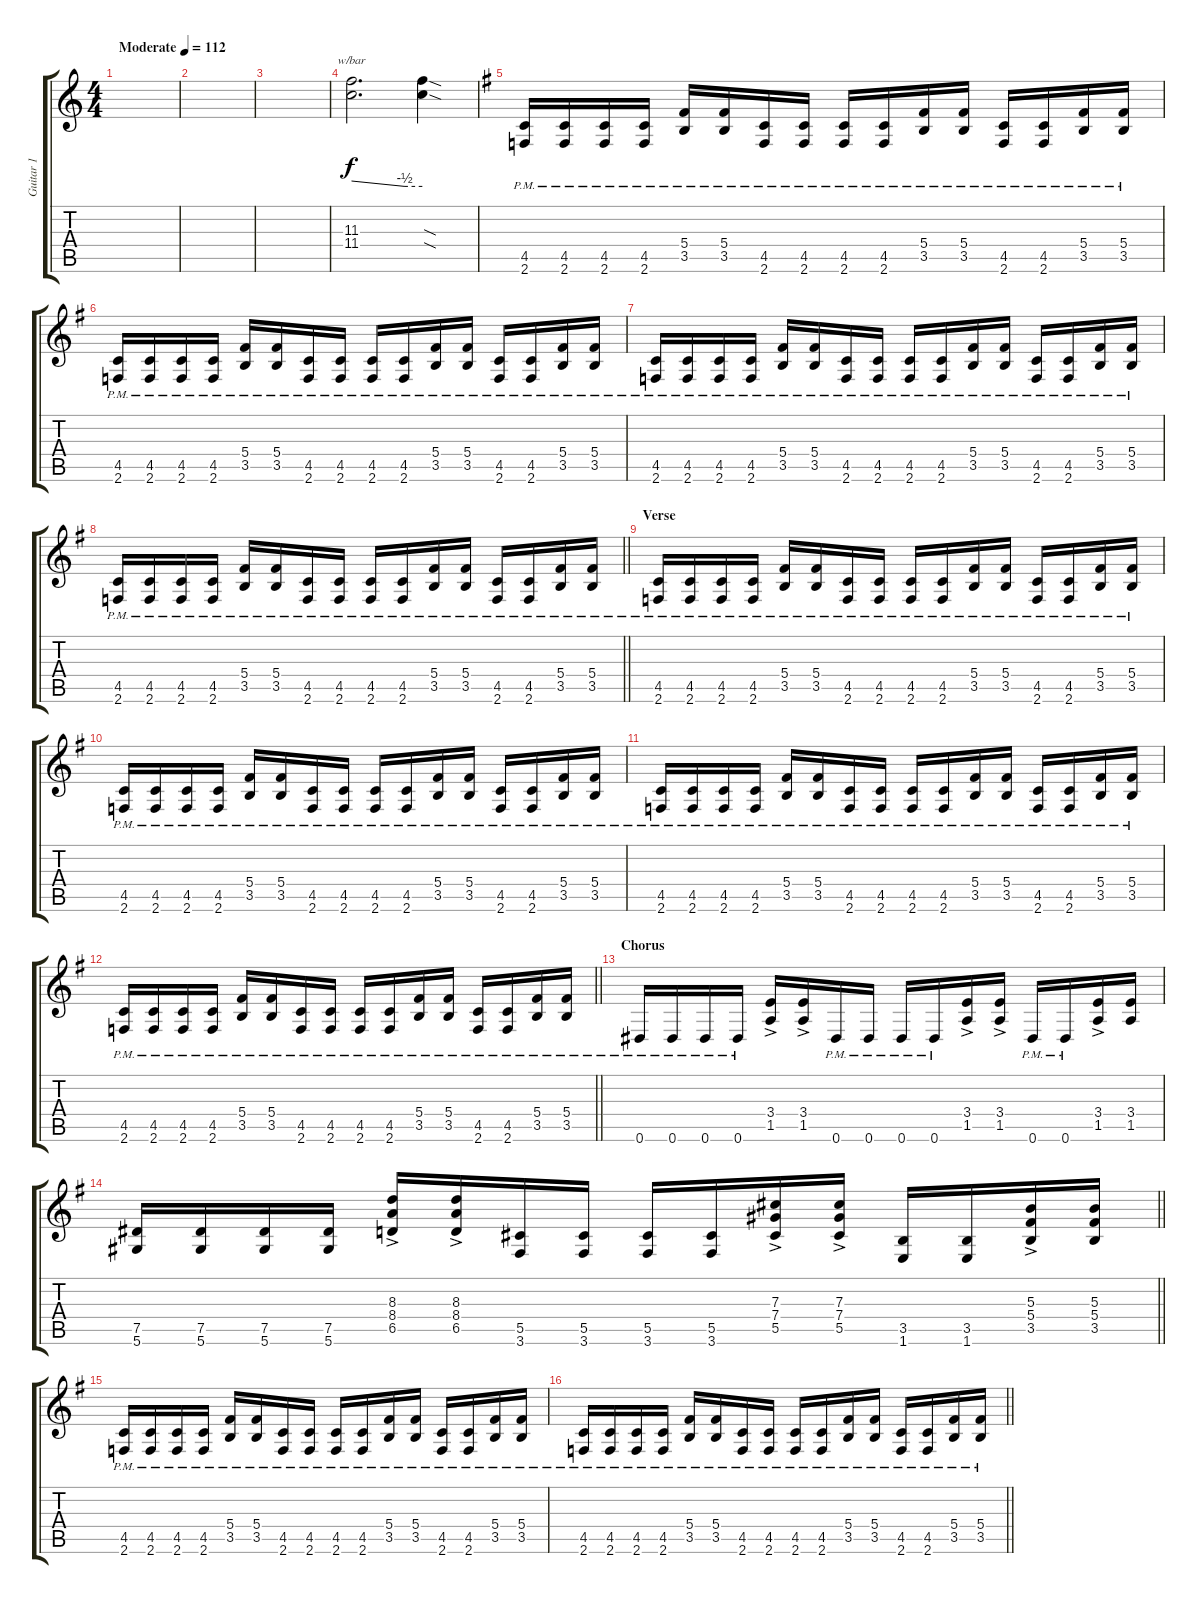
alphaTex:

\track ("Guitar 1" "Guitar 1") {instrument distortionguitar}
\staff {score tabs}
\tuning (Eb4 Bb3 Gb3 Db3 Ab2 Eb2) {hide}
\ts (4 4)
\tempo (112 "Moderate")
\clef g2
\ks c
|
|
|
(11.3 11.4).2{d tbe (custom default 0 0 45 -2 60 -2)} (11.3{sod t} 11.4{sod t}).4 |
\ks g
(4.5{pm} 2.6{pm}).16 (4.5{pm} 2.6{pm}).16 (4.5{pm} 2.6{pm}).16 (4.5{pm} 2.6{pm}).16 (5.4{pm} 3.5{pm}).16 (5.4{pm} 3.5{pm}).16 (4.5{pm} 2.6{pm}).16 (4.5{pm} 2.6{pm}).16 (4.5{pm} 2.6{pm}).16 (4.5{pm} 2.6{pm}).16 (5.4{pm} 3.5{pm}).16 (5.4{pm} 3.5{pm}).16 (4.5{pm} 2.6{pm}).16 (4.5{pm} 2.6{pm}).16 (5.4{pm} 3.5{pm}).16 (5.4{pm} 3.5{pm}).16 |
(4.5{pm} 2.6{pm}).16 (4.5{pm} 2.6{pm}).16 (4.5{pm} 2.6{pm}).16 (4.5{pm} 2.6{pm}).16 (5.4{pm} 3.5{pm}).16 (5.4{pm} 3.5{pm}).16 (4.5{pm} 2.6{pm}).16 (4.5{pm} 2.6{pm}).16 (4.5{pm} 2.6{pm}).16 (4.5{pm} 2.6{pm}).16 (5.4{pm} 3.5{pm}).16 (5.4{pm} 3.5{pm}).16 (4.5{pm} 2.6{pm}).16 (4.5{pm} 2.6{pm}).16 (5.4{pm} 3.5{pm}).16 (5.4{pm} 3.5{pm}).16 |
(4.5{pm} 2.6{pm}).16 (4.5{pm} 2.6{pm}).16 (4.5{pm} 2.6{pm}).16 (4.5{pm} 2.6{pm}).16 (5.4{pm} 3.5{pm}).16 (5.4{pm} 3.5{pm}).16 (4.5{pm} 2.6{pm}).16 (4.5{pm} 2.6{pm}).16 (4.5{pm} 2.6{pm}).16 (4.5{pm} 2.6{pm}).16 (5.4{pm} 3.5{pm}).16 (5.4{pm} 3.5{pm}).16 (4.5{pm} 2.6{pm}).16 (4.5{pm} 2.6{pm}).16 (5.4{pm} 3.5{pm}).16 (5.4{pm} 3.5{pm}).16 |
\barLineRight lightlight
(4.5{pm} 2.6{pm}).16 (4.5{pm} 2.6{pm}).16 (4.5{pm} 2.6{pm}).16 (4.5{pm} 2.6{pm}).16 (5.4{pm} 3.5{pm}).16 (5.4{pm} 3.5{pm}).16 (4.5{pm} 2.6{pm}).16 (4.5{pm} 2.6{pm}).16 (4.5{pm} 2.6{pm}).16 (4.5{pm} 2.6{pm}).16 (5.4{pm} 3.5{pm}).16 (5.4{pm} 3.5{pm}).16 (4.5{pm} 2.6{pm}).16 (4.5{pm} 2.6{pm}).16 (5.4{pm} 3.5{pm}).16 (5.4{pm} 3.5{pm}).16 |
\section ("" "Verse")
(4.5{pm} 2.6{pm}).16 (4.5{pm} 2.6{pm}).16 (4.5{pm} 2.6{pm}).16 (4.5{pm} 2.6{pm}).16 (5.4{pm} 3.5{pm}).16 (5.4{pm} 3.5{pm}).16 (4.5{pm} 2.6{pm}).16 (4.5{pm} 2.6{pm}).16 (4.5{pm} 2.6{pm}).16 (4.5{pm} 2.6{pm}).16 (5.4{pm} 3.5{pm}).16 (5.4{pm} 3.5{pm}).16 (4.5{pm} 2.6{pm}).16 (4.5{pm} 2.6{pm}).16 (5.4{pm} 3.5{pm}).16 (5.4{pm} 3.5{pm}).16 |
(4.5{pm} 2.6{pm}).16 (4.5{pm} 2.6{pm}).16 (4.5{pm} 2.6{pm}).16 (4.5{pm} 2.6{pm}).16 (5.4{pm} 3.5{pm}).16 (5.4{pm} 3.5{pm}).16 (4.5{pm} 2.6{pm}).16 (4.5{pm} 2.6{pm}).16 (4.5{pm} 2.6{pm}).16 (4.5{pm} 2.6{pm}).16 (5.4{pm} 3.5{pm}).16 (5.4{pm} 3.5{pm}).16 (4.5{pm} 2.6{pm}).16 (4.5{pm} 2.6{pm}).16 (5.4{pm} 3.5{pm}).16 (5.4{pm} 3.5{pm}).16 |
(4.5{pm} 2.6{pm}).16 (4.5{pm} 2.6{pm}).16 (4.5{pm} 2.6{pm}).16 (4.5{pm} 2.6{pm}).16 (5.4{pm} 3.5{pm}).16 (5.4{pm} 3.5{pm}).16 (4.5{pm} 2.6{pm}).16 (4.5{pm} 2.6{pm}).16 (4.5{pm} 2.6{pm}).16 (4.5{pm} 2.6{pm}).16 (5.4{pm} 3.5{pm}).16 (5.4{pm} 3.5{pm}).16 (4.5{pm} 2.6{pm}).16 (4.5{pm} 2.6{pm}).16 (5.4{pm} 3.5{pm}).16 (5.4{pm} 3.5{pm}).16 |
\barLineRight lightlight
(4.5{pm} 2.6{pm}).16 (4.5{pm} 2.6{pm}).16 (4.5{pm} 2.6{pm}).16 (4.5{pm} 2.6{pm}).16 (5.4{pm} 3.5{pm}).16 (5.4{pm} 3.5{pm}).16 (4.5{pm} 2.6{pm}).16 (4.5{pm} 2.6{pm}).16 (4.5{pm} 2.6{pm}).16 (4.5{pm} 2.6{pm}).16 (5.4{pm} 3.5{pm}).16 (5.4{pm} 3.5{pm}).16 (4.5{pm} 2.6{pm}).16 (4.5{pm} 2.6{pm}).16 (5.4{pm} 3.5{pm}).16 (5.4{pm} 3.5{pm}).16 |
\section ("" "Chorus")
0.6{pm}.16 0.6{pm}.16 0.6{pm}.16 0.6{pm}.16 (3.4{ac} 1.5{ac}).16 (3.4{ac} 1.5{ac}).16 0.6{pm}.16 0.6{pm}.16 0.6{pm}.16 0.6{pm}.16 (3.4{ac} 1.5{ac}).16 (3.4{ac} 1.5{ac}).16 0.6{pm}.16 0.6{pm}.16 (3.4{ac} 1.5{ac}).16 (3.4 1.5).16 |
\barLineRight lightlight
(7.5 5.6).16 (7.5 5.6).16 (7.5 5.6).16 (7.5 5.6).16 (8.3 8.4{ac} 6.5).16 (8.3 8.4{ac} 6.5).16 (5.5 3.6).16 (5.5 3.6).16 (5.5 3.6).16 (5.5 3.6).16 (7.3 7.4{ac} 5.5).16 (7.3 7.4{ac} 5.5).16 (3.5 1.6).16 (3.5 1.6).16 (5.3 5.4{ac} 3.5).16 (5.3 5.4 3.5).16 |
(4.5{pm} 2.6{pm}).16 (4.5{pm} 2.6{pm}).16 (4.5{pm} 2.6{pm}).16 (4.5{pm} 2.6{pm}).16 (5.4{pm} 3.5{pm}).16 (5.4{pm} 3.5{pm}).16 (4.5{pm} 2.6{pm}).16 (4.5{pm} 2.6{pm}).16 (4.5{pm} 2.6{pm}).16 (4.5{pm} 2.6{pm}).16 (5.4{pm} 3.5{pm}).16 (5.4{pm} 3.5{pm}).16 (4.5{pm} 2.6{pm}).16 (4.5{pm} 2.6{pm}).16 (5.4{pm} 3.5{pm}).16 (5.4{pm} 3.5{pm}).16 |
\barLineRight lightlight
(4.5{pm} 2.6{pm}).16 (4.5{pm} 2.6{pm}).16 (4.5{pm} 2.6{pm}).16 (4.5{pm} 2.6{pm}).16 (5.4{pm} 3.5{pm}).16 (5.4{pm} 3.5{pm}).16 (4.5{pm} 2.6{pm}).16 (4.5{pm} 2.6{pm}).16 (4.5{pm} 2.6{pm}).16 (4.5{pm} 2.6{pm}).16 (5.4{pm} 3.5{pm}).16 (5.4{pm} 3.5{pm}).16 (4.5{pm} 2.6{pm}).16 (4.5{pm} 2.6{pm}).16 (5.4{pm} 3.5{pm}).16 (5.4{pm} 3.5{pm}).16
